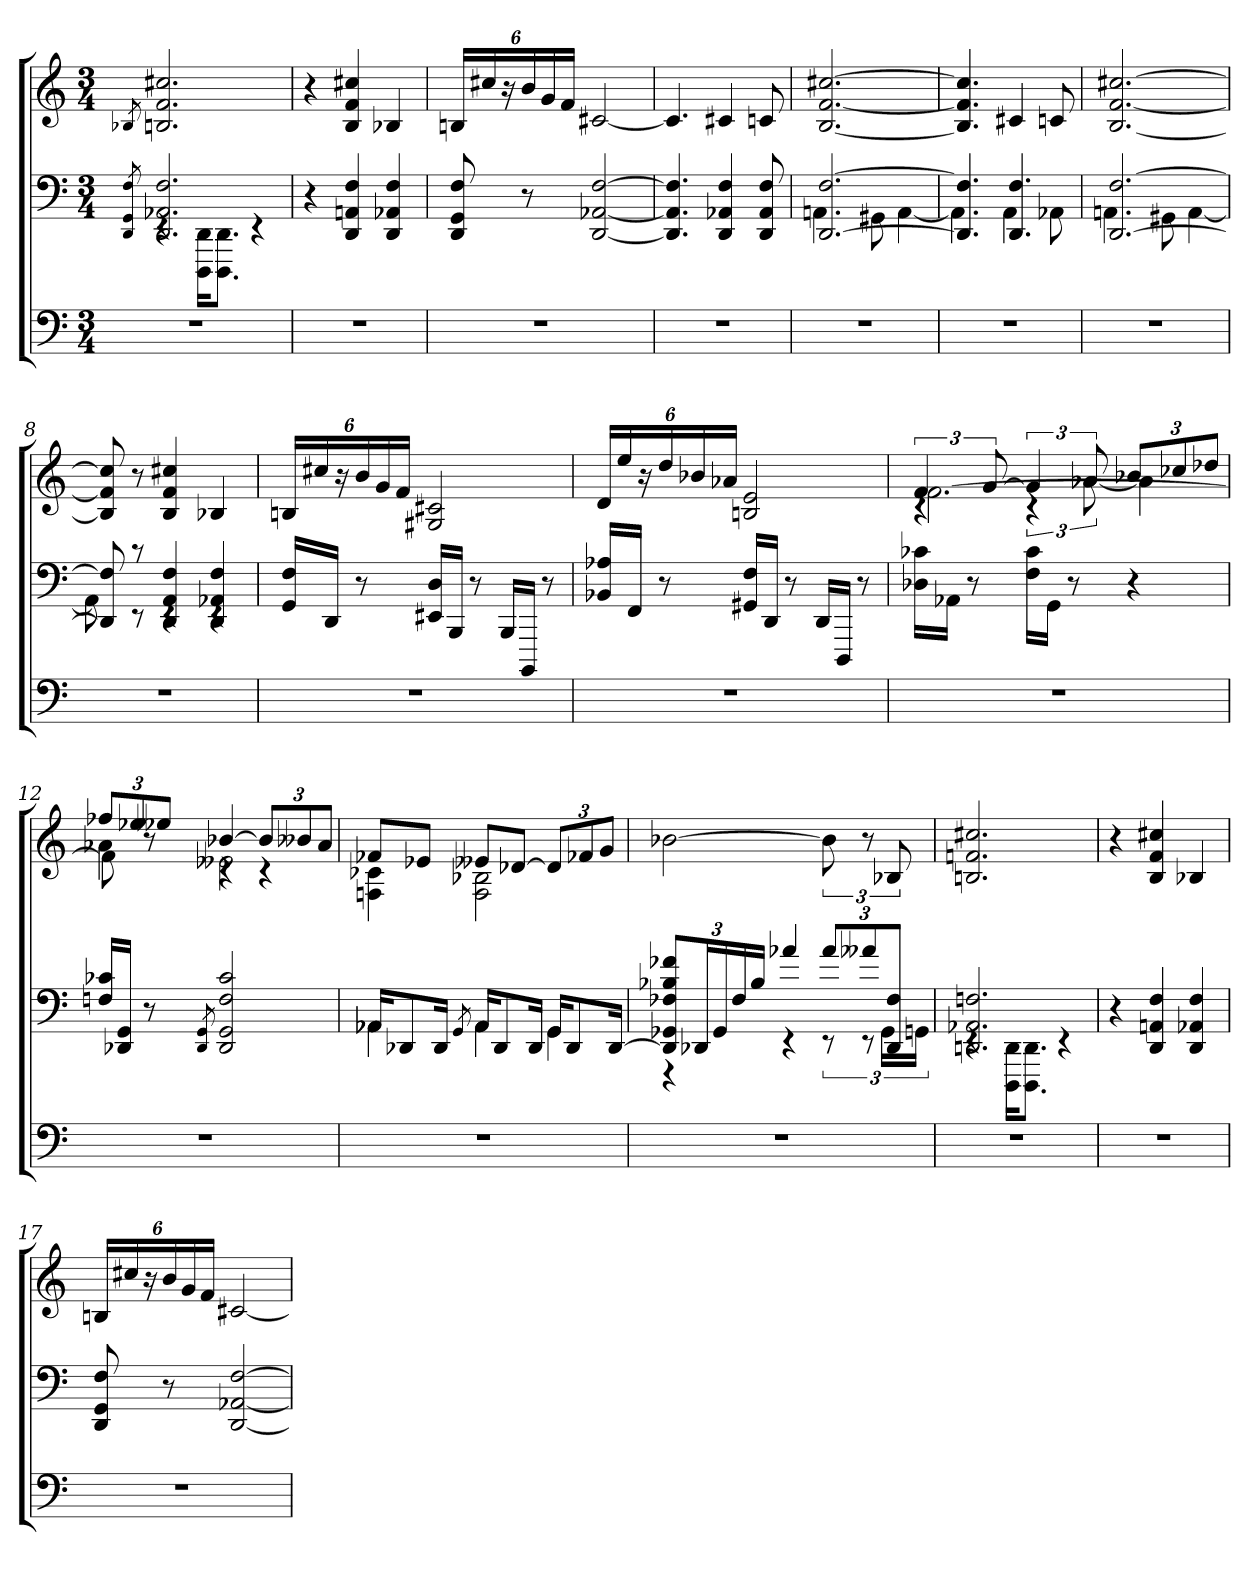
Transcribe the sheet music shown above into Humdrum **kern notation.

**kern	**kern	**kern
*part3	*part2	*part1
*staff3	*staff2	*staff1
*clefF4	*clefF4	*clefG2
*k[]	*k[]	*k[]
*M3/4	*M3/4	*M3/4
=1	=1	=1
.	8qDD/ 8qGG/ 8qF/	8qB-X/
*	*^	*
2.r	2.DD] 2.AA-X 2.F]	4rEE	2.Bn 2.f 2.cc#X
.	.	16DDD 16DDKL	.
.	.	8.DDD 8.DDJ	.
.	.	4rEE	.
*	*v	*v	*
=2	=2	=2
2.r	4r	4r
.	4DD 4AAn 4F	4B 4f 4cc#X
.	4DD 4AA-X 4F	4B-X
=3	=3	=3
2.r	8DD 8GG 8F	24BnLL
.	.	24cc#X
.	.	24r
.	8r	24b
.	.	24g
.	.	24fJJ
.	[2DD [2AA-X [2F	[2c#X
=4	=4	=4
2.r	4.DD] 4.AA-] 4.F]	4.c#]
.	4DD 4AA-X 4F	4c#X
.	8DD 8AA- 8F	8cn
=5	=5	=5
*	*^	*
2.r	[2.DD [2.F	4.AAn	[2.B [2.f [2.cc#X
.	.	8GG#X	.
.	.	[4AA	.
=6	=6	=6	=6
2.r	4.DD] 4.F]	4.AA]	4.B] 4.f] 4.cc#]
.	4.DD 4.F	4AA	4c#X
.	.	8AA-X	8cn
=7	=7	=7	=7
2.r	[2.DD [2.F	4.AAn	[2.B [2.f [2.cc#X
.	.	8GG#X	.
.	.	[4AA	.
=8	=8	=8	=8
2.r	8DD] 8F]	8AA]	8B] 8f] 8cc#]
.	8rc	8rEE	8r
.	4DD 4AA 4F	4rEE	4B 4f 4cc#X
.	4DD 4AA-X 4F	4rEE	4B-X
*	*v	*v	*
=9	=9	=9
2.r	16GG 16FLL	24BnLL
.	.	24cc#X
.	16DDJJ	.
.	.	24r
.	8r	24b
.	.	24g
.	.	24fJJ
.	16EE#X 16DLL	2G#X 2c#X
.	16BBBJJ	.
.	8r	.
.	16BBBLL	.
.	16BBBBJJ	.
.	8r	.
=10	=10	=10
2.r	16BB-X 16A-XLL	24dLL
.	.	24ee
.	16FFJJ	.
.	.	24r
.	8r	24dd
.	.	24b-X
.	.	24a-XJJ
.	16GG#X 16FLL	2Bn 2e
.	16DDJJ	.
.	8r	.
.	16DDLL	.
.	16DDDJJ	.
.	8r	.
=11	=11	=11
*	*	*^
*	*	*	*^
2.r	16D-X 16c-XLL	6f	4rc	[2.f\
.	16AA-XJJ	.	.	.
.	8r	.	.	.
.	.	[12g	.	.
.	16F 16c-LL	6g]	6rc	.
.	16GGJJ	.	.	.
.	8r	.	.	.
.	.	12a-X	[12a-X	.
.	4r	12b-XL	4a-]	.
.	.	12cc-X	.	.
.	.	12dd-XJ	.	.
=12	=12	=12	=12	=12
2.r	16Fn 16c-XLL	12ff-XL	4a-X	8f\]
.	16DD-X 16GGJJ	.	.	.
.	.	12ee-X	.	.
.	8r	.	.	8r
.	.	12ee--XJ	.	.
.	8qDD-/ 8qGG/	.	.	.
.	2DD-] 2GG] 2F 2c-	[4b-X	4rc	2e--X\
.	.	12b-L]	4rc	.
.	.	12b--X	.	.
.	.	12a-J	.	.
*	*	*	*v	*v
=13	=13	=13	=13
*	*^	*	*
2.r	16AA-XKL	4AA-X	8f-XL	4Fn 4c-X
.	8DD-X	.	.	.
.	.	.	8e-XJ	.
.	16DD-Jk	.	.	.
.	8qGG/	.	.	.
.	16AA-KL	4AA-	8e--XL	2F 2B-X
.	8DD-	.	.	.
.	.	.	[8d-XJ	.
.	16DD-Jk	.	.	.
.	16GGKL	4GG	12d-L]	.
.	8DD-	.	.	.
.	.	.	12f-X	.
.	.	.	12gJ	.
.	[16DD-Jk	.	.	.
*	*	*	*v	*v
=14	=14	=14	=14
2.r	12DD-] 12GG-X 12F-X 12B-X 12f-XL	4r	[2b-X
.	24DD-XL	.	.
.	24GG-	.	.
.	24F-	.	.
.	24B-JJ	.	.
.	4a-X	4rEE	.
.	12a-L	12rEE	12b-]
.	12a--X	12rEE	12r
.	12DD- 12F-J	24GG-LL	12B-X
.	.	24GGnJJ	.
=15	=15	=15	=15
2.r	2.DDn 2.AA-X 2.Fn	4rEE	2.Bn 2.fn 2.cc#X
.	.	16DDD 16DDKL	.
.	.	8.DDD 8.DDJ	.
.	.	4rEE	.
*	*v	*v	*
=16	=16	=16
2.r	4r	4r
.	4DD 4AAn 4F	4B 4f 4cc#X
.	4DD 4AA-X 4F	4B-X
=17	=17	=17
2.r	8DD 8GG 8F	24BnLL
.	.	24cc#X
.	.	24r
.	8r	24b
.	.	24g
.	.	24fJJ
.	[2DD [2AA-X [2F	[2c#X
=	=	=
*-	*-	*-
